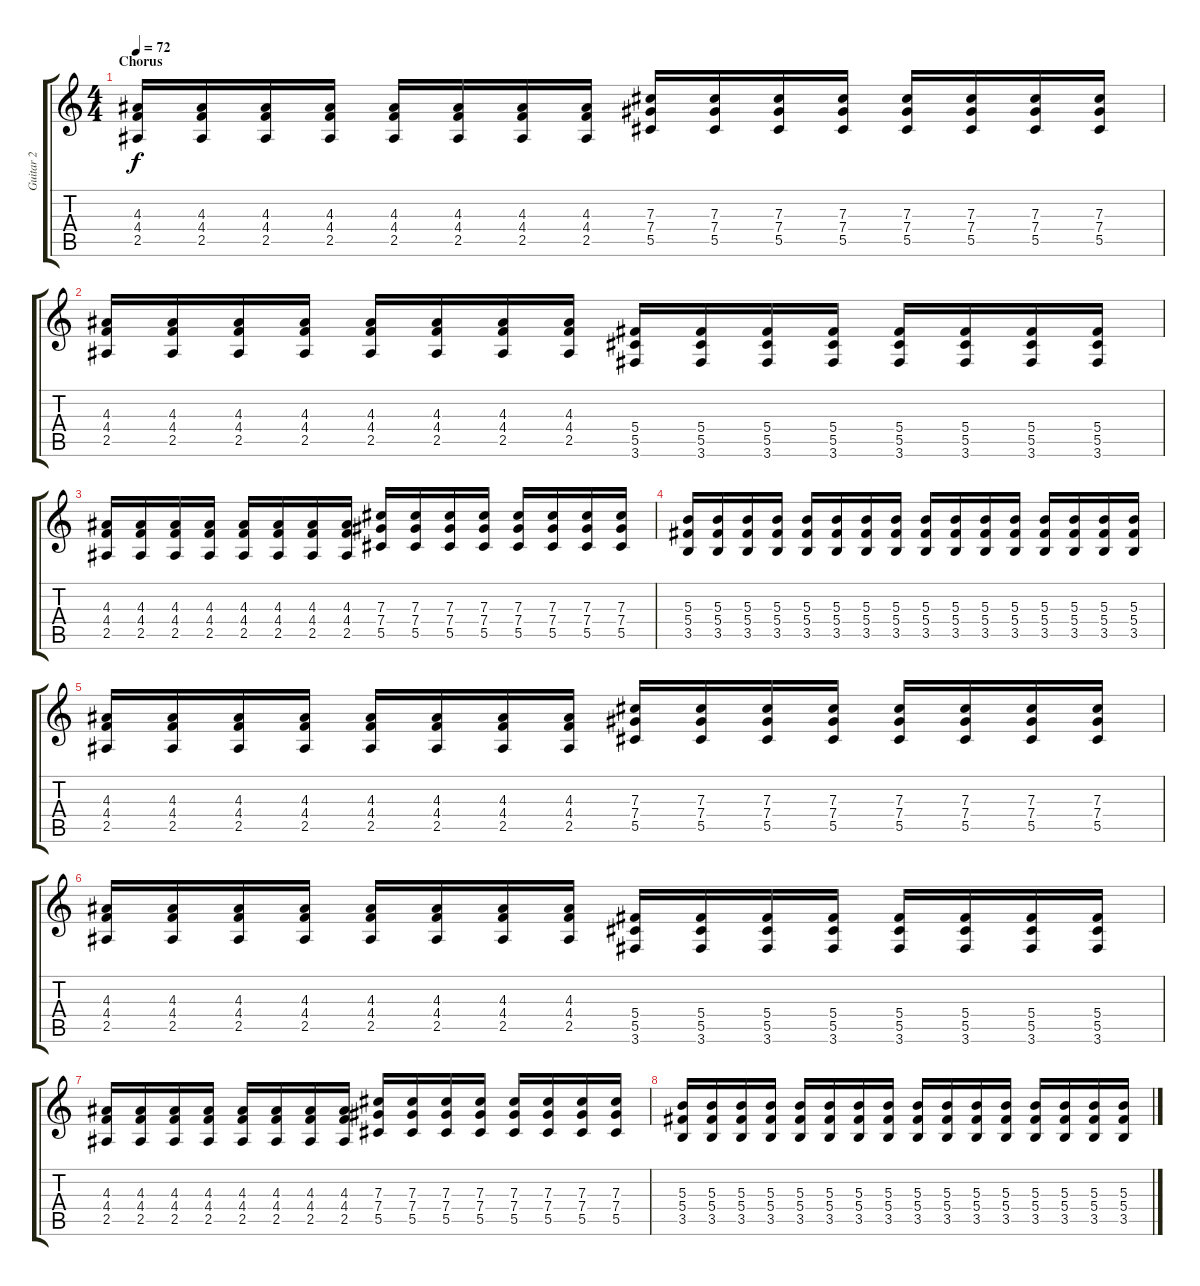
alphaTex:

\track ("Guitar 2" "Guitar 2") {instrument electricguitarclean}
\staff {score tabs}
\tuning (Eb4 Bb3 Gb3 Db3 Ab2 Eb2) {hide}
\ts (4 4)
\section ("" "Chorus")
\tempo 72
\clef g2
\ks c
(4.3 4.4 2.5).16{dy f} (4.3 4.4 2.5).16 (4.3 4.4 2.5).16 (4.3 4.4 2.5).16 (4.3 4.4 2.5).16 (4.3 4.4 2.5).16 (4.3 4.4 2.5).16 (4.3 4.4 2.5).16 (7.3 7.4 5.5).16 (7.3 7.4 5.5).16 (7.3 7.4 5.5).16 (7.3 7.4 5.5).16 (7.3 7.4 5.5).16 (7.3 7.4 5.5).16 (7.3 7.4 5.5).16 (7.3 7.4 5.5).16 |
(4.3 4.4 2.5).16 (4.3 4.4 2.5).16 (4.3 4.4 2.5).16 (4.3 4.4 2.5).16 (4.3 4.4 2.5).16 (4.3 4.4 2.5).16 (4.3 4.4 2.5).16 (4.3 4.4 2.5).16 (5.4 5.5 3.6).16 (5.4 5.5 3.6).16 (5.4 5.5 3.6).16 (5.4 5.5 3.6).16 (5.4 5.5 3.6).16 (5.4 5.5 3.6).16 (5.4 5.5 3.6).16 (5.4 5.5 3.6).16 |
(4.3 4.4 2.5).16 (4.3 4.4 2.5).16 (4.3 4.4 2.5).16 (4.3 4.4 2.5).16 (4.3 4.4 2.5).16 (4.3 4.4 2.5).16 (4.3 4.4 2.5).16 (4.3 4.4 2.5).16 (7.3 7.4 5.5).16 (7.3 7.4 5.5).16 (7.3 7.4 5.5).16 (7.3 7.4 5.5).16 (7.3 7.4 5.5).16 (7.3 7.4 5.5).16 (7.3 7.4 5.5).16 (7.3 7.4 5.5).16 |
(5.3 5.4 3.5).16 (5.3 5.4 3.5).16 (5.3 5.4 3.5).16 (5.3 5.4 3.5).16 (5.3 5.4 3.5).16 (5.3 5.4 3.5).16 (5.3 5.4 3.5).16 (5.3 5.4 3.5).16 (5.3 5.4 3.5).16 (5.3 5.4 3.5).16 (5.3 5.4 3.5).16 (5.3 5.4 3.5).16 (5.3 5.4 3.5).16 (5.3 5.4 3.5).16 (5.3 5.4 3.5).16 (5.3 5.4 3.5).16 |
(4.3 4.4 2.5).16 (4.3 4.4 2.5).16 (4.3 4.4 2.5).16 (4.3 4.4 2.5).16 (4.3 4.4 2.5).16 (4.3 4.4 2.5).16 (4.3 4.4 2.5).16 (4.3 4.4 2.5).16 (7.3 7.4 5.5).16 (7.3 7.4 5.5).16 (7.3 7.4 5.5).16 (7.3 7.4 5.5).16 (7.3 7.4 5.5).16 (7.3 7.4 5.5).16 (7.3 7.4 5.5).16 (7.3 7.4 5.5).16 |
(4.3 4.4 2.5).16 (4.3 4.4 2.5).16 (4.3 4.4 2.5).16 (4.3 4.4 2.5).16 (4.3 4.4 2.5).16 (4.3 4.4 2.5).16 (4.3 4.4 2.5).16 (4.3 4.4 2.5).16 (5.4 5.5 3.6).16 (5.4 5.5 3.6).16 (5.4 5.5 3.6).16 (5.4 5.5 3.6).16 (5.4 5.5 3.6).16 (5.4 5.5 3.6).16 (5.4 5.5 3.6).16 (5.4 5.5 3.6).16 |
(4.3 4.4 2.5).16 (4.3 4.4 2.5).16 (4.3 4.4 2.5).16 (4.3 4.4 2.5).16 (4.3 4.4 2.5).16 (4.3 4.4 2.5).16 (4.3 4.4 2.5).16 (4.3 4.4 2.5).16 (7.3 7.4 5.5).16 (7.3 7.4 5.5).16 (7.3 7.4 5.5).16 (7.3 7.4 5.5).16 (7.3 7.4 5.5).16 (7.3 7.4 5.5).16 (7.3 7.4 5.5).16 (7.3 7.4 5.5).16 |
(5.3 5.4 3.5).16 (5.3 5.4 3.5).16 (5.3 5.4 3.5).16 (5.3 5.4 3.5).16 (5.3 5.4 3.5).16 (5.3 5.4 3.5).16 (5.3 5.4 3.5).16 (5.3 5.4 3.5).16 (5.3 5.4 3.5).16 (5.3 5.4 3.5).16 (5.3 5.4 3.5).16 (5.3 5.4 3.5).16 (5.3 5.4 3.5).16 (5.3 5.4 3.5).16 (5.3 5.4 3.5).16 (5.3 5.4 3.5).16
